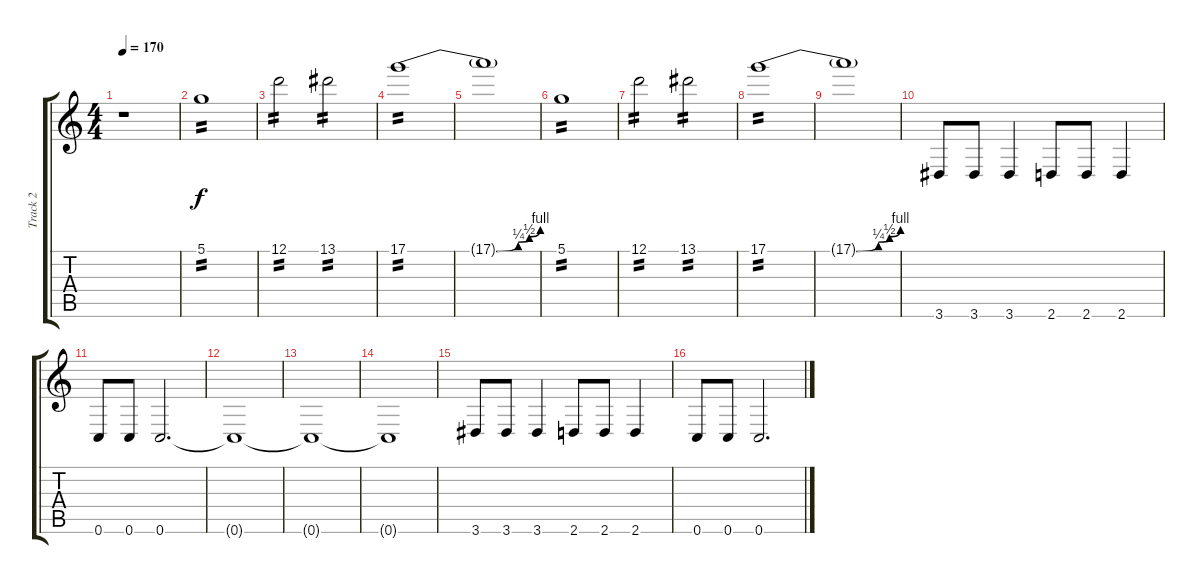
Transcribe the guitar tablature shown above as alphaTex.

\track ("Track 2" "Track 2") {instrument acousticguitarsteel}
\staff {score tabs}
\tuning (D4 A3 F3 C3 G2 C2) {hide}
\ts (4 4)
\tempo 170
\clef g2
\ks c
r.1{dy f} |
5.1.1{tp 2} |
12.1.2{tp 2} 13.1.2{tp 2} |
17.1{be (custom 0 0 15 0 30 0 40 0 50 1 55 2 60 4)}.1{tp 2} |
17.1{t}.1 |
5.1.1{tp 2} |
12.1.2{tp 2} 13.1.2{tp 2} |
17.1{be (custom 0 0 15 0 30 0 40 0 50 1 55 2 60 4)}.1{tp 2} |
17.1{t}.1 |
3.6.8 3.6.8 3.6.4 2.6.8 2.6.8 2.6.4 |
0.6.8 0.6.8 0.6.2{d} |
0.6{t}.1 |
0.6{t}.1 |
0.6{t}.1 |
3.6.8 3.6.8 3.6.4 2.6.8 2.6.8 2.6.4 |
0.6.8 0.6.8 0.6.2{d}
